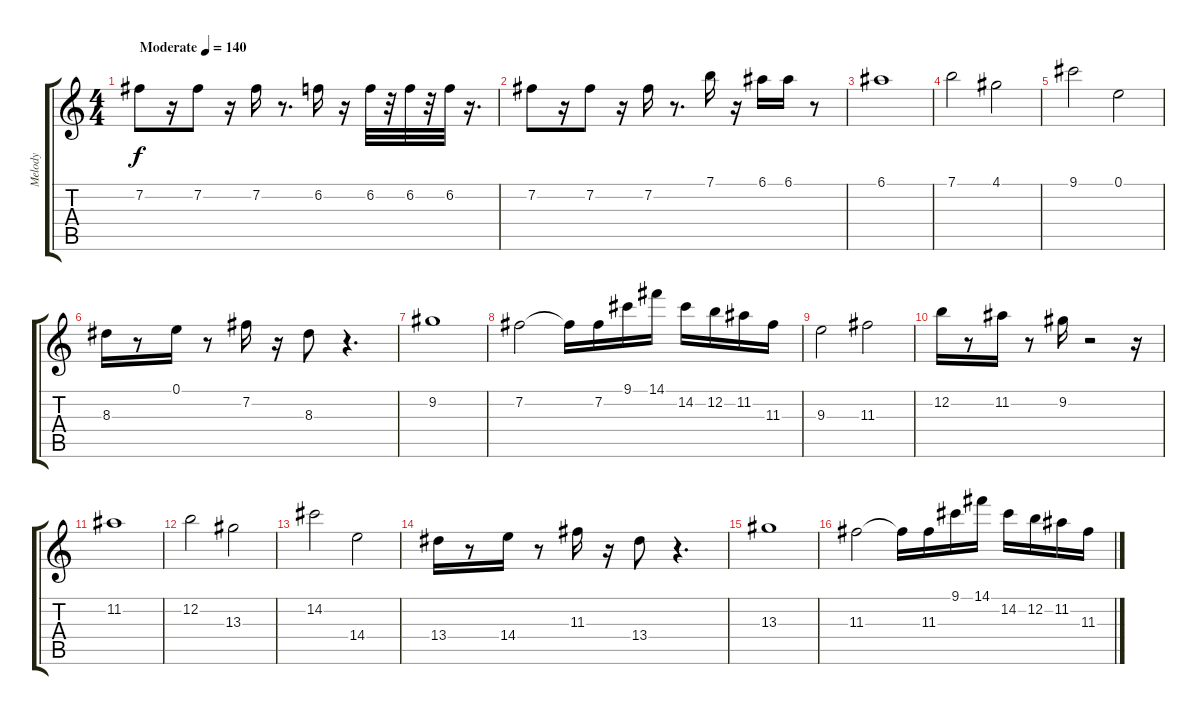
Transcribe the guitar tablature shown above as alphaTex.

\track ("Melody" "Melody") {instrument contrabass}
\staff {score tabs}
\tuning (E4 B3 G3 D3 A2 E2) {hide}
\ts (4 4)
\tempo (140 "Moderate")
\clef g2
\ks c
7.2.8{dy f instrument contrabass} r.16 7.2.8 r.16 7.2.16 r.8{d} 6.2.16 r.16 6.2.32 r.32 6.2.32 r.32 6.2.32 r.16{d} |
7.2.8 r.16 7.2.8 r.16 7.2.16 r.8{d} 7.1.16 r.16 6.1.16 6.1.16 r.8 |
6.1.1 |
7.1.2 4.1.2 |
9.1.2 0.1.2 |
8.3.16 r.8 0.1.16 r.8 7.2.16 r.16 8.3.8 r.4{d} |
9.2.1 |
7.2.2 7.2{t}.16 7.2.16 9.1.16 14.1.16 14.2.16 12.2.16 11.2.16 11.3.16 |
9.3.2 11.3.2 |
12.2.16 r.8 11.2.16 r.8 9.2.16 r.2 r.16 |
11.2.1 |
12.2.2 13.3.2 |
14.2.2 14.4.2 |
13.4.16 r.8 14.4.16 r.8 11.3.16 r.16 13.4.8 r.4{d} |
13.3.1 |
11.3.2 11.3{t}.16 11.3.16 9.1.16 14.1.16 14.2.16 12.2.16 11.2.16 11.3.16
